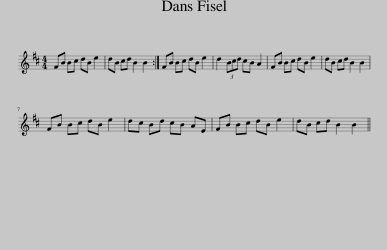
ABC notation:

X:1
L:1/8
M:4/4
I:linebreak $
K:Bmin
V:1 treble
V:1
 FB Bc dB e2 | dB cd B2 B2 :| FB Bc dB e2 | d2 (3Bcd cB A2 | FB Bc dB e2 | %5
 dB cd B2 B2 |$ FB Bc dB e2 | dc Bd cB AE | FB Bc dB e2 | dB cd B2 B2 || %10
